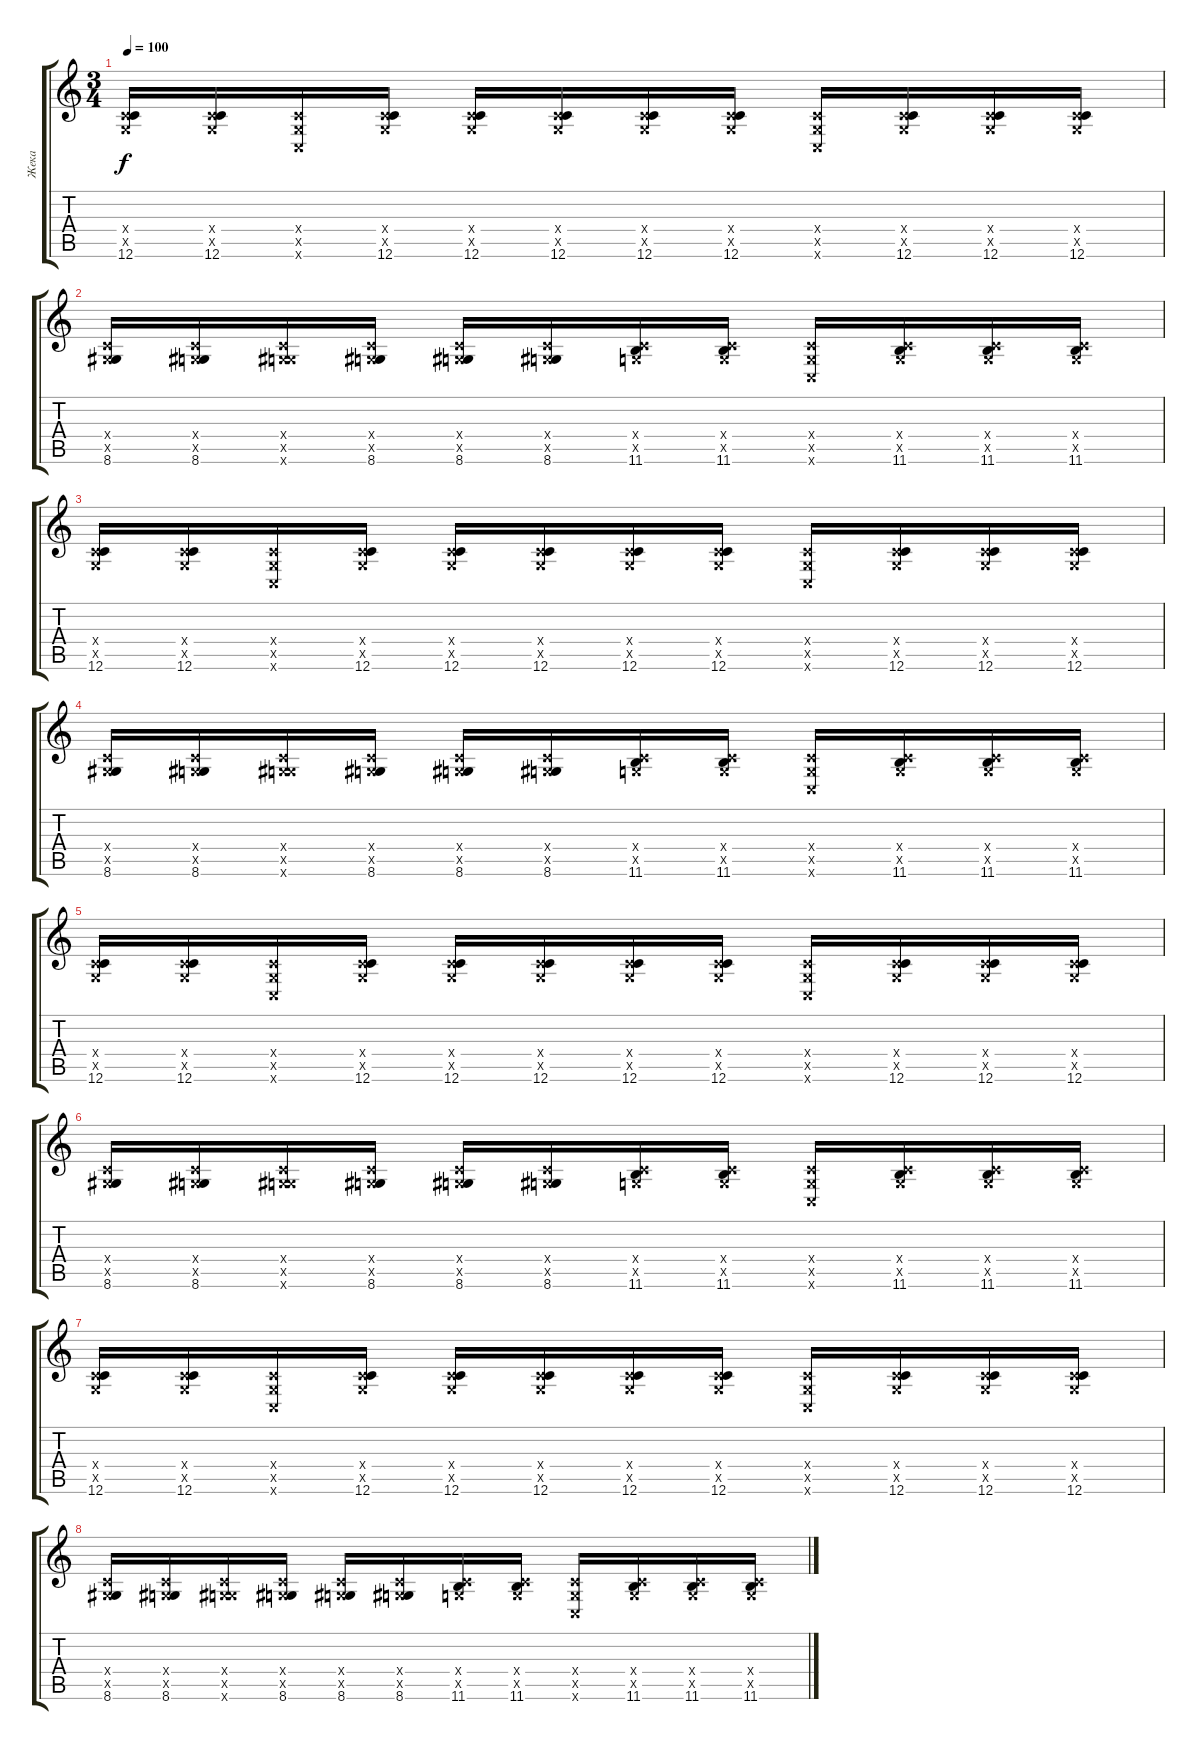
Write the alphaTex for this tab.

\track ("Жека" "Жека") {instrument overdrivenguitar}
\staff {score tabs}
\tuning (D4 A3 F3 C3 G2 C2) {hide}
\ts (3 4)
\tempo 100
\clef g2
\ks c
(0.4{x} 0.5{x} 12.6).16{dy f} (0.4{x} 0.5{x} 12.6).16 (0.4{x} 0.5{x} 0.6{x}).16 (0.4{x} 0.5{x} 12.6).16 (0.4{x} 0.5{x} 12.6).16 (0.4{x} 0.5{x} 12.6).16 (0.4{x} 0.5{x} 12.6).16 (0.4{x} 0.5{x} 12.6).16 (0.4{x} 0.5{x} 0.6{x}).16 (0.4{x} 0.5{x} 12.6).16 (0.4{x} 0.5{x} 12.6).16 (0.4{x} 0.5{x} 12.6).16 |
(0.4{x} 0.5{x} 8.6).16 (0.4{x} 0.5{x} 8.6).16 (0.4{x} 0.5{x} 8.6{x}).16 (0.4{x} 0.5{x} 8.6).16 (0.4{x} 0.5{x} 8.6).16 (0.4{x} 0.5{x} 8.6).16 (0.4{x} 0.5{x} 11.6).16 (0.4{x} 0.5{x} 11.6).16 (0.4{x} 0.5{x} 0.6{x}).16 (0.4{x} 0.5{x} 11.6).16 (0.4{x} 0.5{x} 11.6).16 (0.4{x} 0.5{x} 11.6).16 |
(0.4{x} 0.5{x} 12.6).16 (0.4{x} 0.5{x} 12.6).16 (0.4{x} 0.5{x} 0.6{x}).16 (0.4{x} 0.5{x} 12.6).16 (0.4{x} 0.5{x} 12.6).16 (0.4{x} 0.5{x} 12.6).16 (0.4{x} 0.5{x} 12.6).16 (0.4{x} 0.5{x} 12.6).16 (0.4{x} 0.5{x} 0.6{x}).16 (0.4{x} 0.5{x} 12.6).16 (0.4{x} 0.5{x} 12.6).16 (0.4{x} 0.5{x} 12.6).16 |
(0.4{x} 0.5{x} 8.6).16 (0.4{x} 0.5{x} 8.6).16 (0.4{x} 0.5{x} 8.6{x}).16 (0.4{x} 0.5{x} 8.6).16 (0.4{x} 0.5{x} 8.6).16 (0.4{x} 0.5{x} 8.6).16 (0.4{x} 0.5{x} 11.6).16 (0.4{x} 0.5{x} 11.6).16 (0.4{x} 0.5{x} 0.6{x}).16 (0.4{x} 0.5{x} 11.6).16 (0.4{x} 0.5{x} 11.6).16 (0.4{x} 0.5{x} 11.6).16 |
(0.4{x} 0.5{x} 12.6).16 (0.4{x} 0.5{x} 12.6).16 (0.4{x} 0.5{x} 0.6{x}).16 (0.4{x} 0.5{x} 12.6).16 (0.4{x} 0.5{x} 12.6).16 (0.4{x} 0.5{x} 12.6).16 (0.4{x} 0.5{x} 12.6).16 (0.4{x} 0.5{x} 12.6).16 (0.4{x} 0.5{x} 0.6{x}).16 (0.4{x} 0.5{x} 12.6).16 (0.4{x} 0.5{x} 12.6).16 (0.4{x} 0.5{x} 12.6).16 |
(0.4{x} 0.5{x} 8.6).16 (0.4{x} 0.5{x} 8.6).16 (0.4{x} 0.5{x} 8.6{x}).16 (0.4{x} 0.5{x} 8.6).16 (0.4{x} 0.5{x} 8.6).16 (0.4{x} 0.5{x} 8.6).16 (0.4{x} 0.5{x} 11.6).16 (0.4{x} 0.5{x} 11.6).16 (0.4{x} 0.5{x} 0.6{x}).16 (0.4{x} 0.5{x} 11.6).16 (0.4{x} 0.5{x} 11.6).16 (0.4{x} 0.5{x} 11.6).16 |
(0.4{x} 0.5{x} 12.6).16 (0.4{x} 0.5{x} 12.6).16 (0.4{x} 0.5{x} 0.6{x}).16 (0.4{x} 0.5{x} 12.6).16 (0.4{x} 0.5{x} 12.6).16 (0.4{x} 0.5{x} 12.6).16 (0.4{x} 0.5{x} 12.6).16 (0.4{x} 0.5{x} 12.6).16 (0.4{x} 0.5{x} 0.6{x}).16 (0.4{x} 0.5{x} 12.6).16 (0.4{x} 0.5{x} 12.6).16 (0.4{x} 0.5{x} 12.6).16 |
(0.4{x} 0.5{x} 8.6).16 (0.4{x} 0.5{x} 8.6).16 (0.4{x} 0.5{x} 8.6{x}).16 (0.4{x} 0.5{x} 8.6).16 (0.4{x} 0.5{x} 8.6).16 (0.4{x} 0.5{x} 8.6).16 (0.4{x} 0.5{x} 11.6).16 (0.4{x} 0.5{x} 11.6).16 (0.4{x} 0.5{x} 0.6{x}).16 (0.4{x} 0.5{x} 11.6).16 (0.4{x} 0.5{x} 11.6).16 (0.4{x} 0.5{x} 11.6).16
